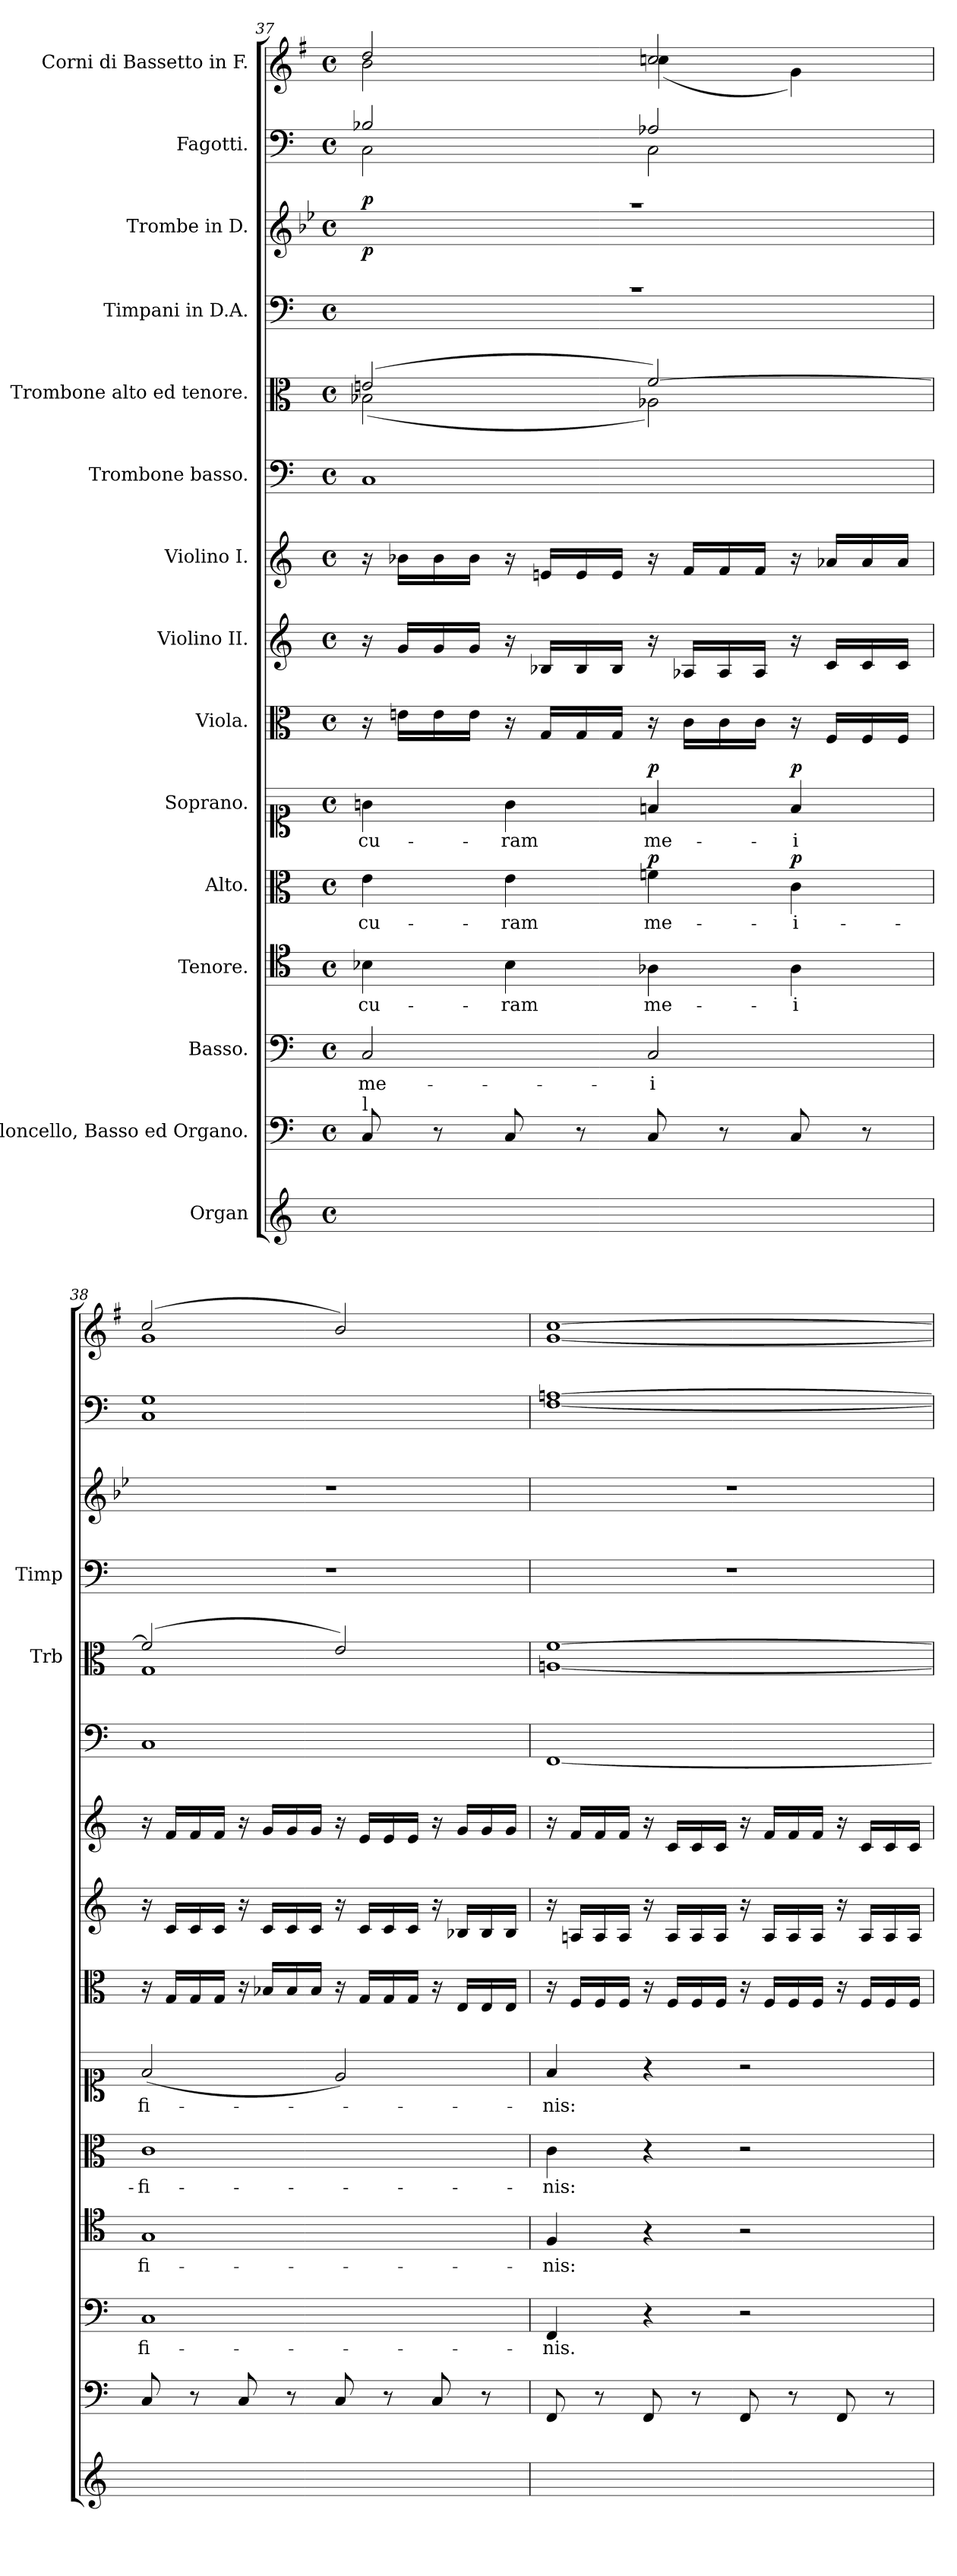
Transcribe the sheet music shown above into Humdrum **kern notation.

**kern	**kern	**kern	**text	**kern	**text	**kern	**text	**dynam	**kern	**text	**dynam	**kern	**kern	**kern	**kern	**kern	**kern	**text	**dynam	**kern	**text	**dynam	**kern	**text	**text	**kern	**text	**text
*part15	*part14	*part13	*part13	*part12	*part12	*part11	*part11	*part11	*part10	*part10	*part10	*part9	*part8	*part7	*part6	*part5	*part4	*part4	*part4	*part3	*part3	*part3	*part2	*part2	*part2	*part1	*part1	*part1
*staff15	*staff14	*staff13	*staff13	*staff12	*staff12	*staff11	*staff11	*staff11	*staff10	*staff10	*staff10	*staff9	*staff8	*staff7	*staff6	*staff5	*staff4	*staff4	*staff4	*staff3	*staff3	*staff3	*staff2	*staff2	*staff2	*staff1	*staff1	*staff1
*I"Organ	*I"Violoncello, Basso ed Organo.	*I"Basso.	*	*I"Tenore.	*	*I"Alto.	*	*	*I"Soprano.	*	*	*I"Viola.	*I"Violino II.	*I"Violino I.	*I"Trombone basso.	*I"Trombone alto ed tenore.	*I"Timpani in D.A.	*	*	*I"Trombe in D.	*	*	*I"Fagotti.	*	*	*I"Corni di Bassetto in F.	*	*
*	*	*	*	*	*	*	*	*	*	*	*	*	*	*	*	*I'Trb	*I'Timp	*	*	*	*	*	*	*	*	*	*	*
*clefG2	*clefF4	*clefF4	*	*clefC4	*	*clefC3	*	*	*clefC1	*	*	*clefC3	*clefG2	*clefG2	*clefF4	*clefC3	*clefF4	*	*	*clefG2	*	*	*clefF4	*	*	*clefG2	*	*
*	*	*	*	*	*	*	*	*	*	*	*	*	*	*	*	*	*	*	*	*ITrd-1c-2	*	*	*	*	*	*ITrd4c7	*	*
*k[]	*k[]	*k[]	*	*k[]	*	*k[]	*	*	*k[]	*	*	*k[]	*k[]	*k[]	*k[]	*k[]	*k[]	*	*	*k[]	*	*	*k[]	*	*	*k[]	*	*
*M4/4	*M4/4	*M4/4	*	*M4/4	*	*M4/4	*	*	*M4/4	*	*	*M4/4	*M4/4	*M4/4	*M4/4	*M4/4	*M4/4	*	*	*M4/4	*	*	*M4/4	*	*	*M4/4	*	*
*met(c)	*met(c)	*met(c)	*	*met(c)	*	*met(c)	*	*	*met(c)	*	*	*met(c)	*met(c)	*met(c)	*met(c)	*met(c)	*met(c)	*	*	*met(c)	*	*	*met(c)	*	*	*met(c)	*	*
=37	=37	=37	=37	=37	=37	=37	=37	=37	=37	=37	=37	=37	=37	=37	=37	=37	=37	=37	=37	=37	=37	=37	=37	=37	=37	=37	=37	=37
*^	*^	*	*	*	*	*	*	*	*	*	*	*	*	*	*	*	*	*	*	*	*	*	*	*	*	*	*	*
!	!	!LO:TX:a:t=l	!	!	!	!	!	!	!	!	!	!	!	!	!	!	!	!	!	!	!	!	!	!	!	!	!	!	!	!
!	!	!	!	!	!LO:LY:b	!	!LO:LY:b	!	!LO:LY:b	!	!	!LO:LY:b	!	!	!	!	!	!	!	!LO:LY:b	!LO:DY:b	!	!LO:LY:b	!LO:DY:b	!	!LO:LY:b	!LO:LY:b	!	!LO:LY:b	!LO:LY:b
*	*	*	*	*	*	*	*	*	*	*	*	*	*	*	*	*	*	*^	*^	*	*	*^	*	*	*^	*	*	*^	*	*
2C\yy_ 2e\yy 2gn\yy 2b-X\yy	2ryy	8C/	8CC\yy	2C/	me-	4B-X\	cu-	4e\	cu-	.	4gn\	cu-	.	16r	16r	16r	1C	(>2en/	(<2B-X\	4a/yy	1rc	.	p	4g/yy	1raa	.	p	2B-X/	2C\	.	.	2g/	2e\	.	.
.	.	.	.	.	.	.	.	.	.	.	.	.	.	16en\LL	16g/LL	16b-X\LL	.	.	.	.	.	.	.	.	.	.	.	.	.	.	.	.	.	.	.
.	.	8r	8ryy	.	.	.	.	.	.	.	.	.	.	16e\	16g/	16b-\	.	.	.	.	.	.	.	.	.	.	.	.	.	.	.	.	.	.	.
.	.	.	.	.	.	.	.	.	.	.	.	.	.	16e\JJ	16g/JJ	16b-\JJ	.	.	.	.	.	.	.	.	.	.	.	.	.	.	.	.	.	.	.
!	!	!	!	!	!	!	!LO:LY:b	!	!LO:LY:b	!	!	!LO:LY:b	!	!	!	!	!	!	!	!	!	!	!	!	!	!	!	!	!	!	!	!	!	!	!
.	.	8C/	8CC\yy	.	.	4B-\	-ram	4e\	-ram	.	4g\	-ram	.	16r	16r	16r	.	.	.	4ryy	.	.	.	4ryy	.	.	.	.	.	.	.	.	.	.	.
.	.	.	.	.	.	.	.	.	.	.	.	.	.	16G/LL	16B-X/LL	16en/LL	.	.	.	.	.	.	.	.	.	.	.	.	.	.	.	.	.	.	.
.	.	8r	8ryy	.	.	.	.	.	.	.	.	.	.	16G/	16B-/	16e/	.	.	.	.	.	.	.	.	.	.	.	.	.	.	.	.	.	.	.
.	.	.	.	.	.	.	.	.	.	.	.	.	.	16G/JJ	16B-/JJ	16e/JJ	.	.	.	.	.	.	.	.	.	.	.	.	.	.	.	.	.	.	.
!	!	!	!	!	!LO:LY:b	!	!LO:LY:b	!	!LO:LY:b	!LO:DY:a	!	!LO:LY:b	!LO:DY:a	!	!	!	!	!	!	!	!	!	!	!	!	!	!	!	!	!	!	!	!	!	!
2C\yy] 2fn\yy 2a-X\yy	[2c\yy	8C/	8CC\yy	2C/	-i	4A-X\	me-	4fn\	me-	p	4fn/	me-	p	16r	16r	16r	.	[2f/)	2A-X\)	2ryy	.	.	.	2ryy	.	.	.	2A-X/	2C\	.	.	2fn/	(<4f\	.	.
.	.	.	.	.	.	.	.	.	.	.	.	.	.	16c\LL	16A-X/LL	16f/LL	.	.	.	.	.	.	.	.	.	.	.	.	.	.	.	.	.	.	.
.	.	8r	8ryy	.	.	.	.	.	.	.	.	.	.	16c\	16A-/	16f/	.	.	.	.	.	.	.	.	.	.	.	.	.	.	.	.	.	.	.
.	.	.	.	.	.	.	.	.	.	.	.	.	.	16c\JJ	16A-/JJ	16f/JJ	.	.	.	.	.	.	.	.	.	.	.	.	.	.	.	.	.	.	.
!	!	!	!	!	!	!	!LO:LY:b	!	!LO:LY:b	!LO:DY:a	!	!LO:LY:b	!LO:DY:a	!	!	!	!	!	!	!	!	!	!	!	!	!	!	!	!	!	!	!	!	!	!
.	.	8C/	8CC\yy	.	.	4A-\	-i	4c\	-i-	p	4f/	-i	p	16r	16r	16r	.	.	.	.	.	.	.	.	.	.	.	.	.	.	.	.	4c\)	.	.
.	.	.	.	.	.	.	.	.	.	.	.	.	.	16F/LL	16c/LL	16a-X/LL	.	.	.	.	.	.	.	.	.	.	.	.	.	.	.	.	.	.	.
.	.	8r	8ryy	.	.	.	.	.	.	.	.	.	.	16F/	16c/	16a-/	.	.	.	.	.	.	.	.	.	.	.	.	.	.	.	.	.	.	.
.	.	.	.	.	.	.	.	.	.	.	.	.	.	16F/JJ	16c/JJ	16a-/JJ	.	.	.	.	.	.	.	.	.	.	.	.	.	.	.	.	.	.	.
*	*	*	*	*	*	*	*	*	*	*	*	*	*	*	*	*	*	*	*	*v	*v	*	*	*	*	*	*	*v	*v	*	*	*	*	*	*
*	*	*	*	*	*	*	*	*	*	*	*	*	*	*	*	*	*	*	*	*	*	*	*v	*v	*	*	*	*	*	*	*	*	*
=38	=38	=38	=38	=38	=38	=38	=38	=38	=38	=38	=38	=38	=38	=38	=38	=38	=38	=38	=38	=38	=38	=38	=38	=38	=38	=38	=38	=38	=38	=38	=38	=38
*	*^	*	*	*	*	*	*	*	*	*	*	*	*	*	*	*	*	*	*	*	*	*	*	*	*	*	*	*	*	*	*	*
!	!	!	!	!	!	!LO:LY:b	!	!LO:LY:b	!	!LO:LY:b	!	!	!LO:LY:b	!	!	!	!	!	!	!	!	!	!	!	!	!	!	!	!	!	!	!	!
2f\yy	1Cyy 1cyy] 1gyy	2.ryy	8C/	8CC\yy	1C	fi-	1G	fi-	1c	-fi-	.	(<2f/	fi-	.	16r	16r	16r	1C	(>2f/]	1G	1r	.	.	1r	.	.	1C 1G	.	.	(>2f/	1c	.	.
.	.	.	.	.	.	.	.	.	.	.	.	.	.	.	16G/LL	16c/LL	16f/LL	.	.	.	.	.	.	.	.	.	.	.	.	.	.	.	.
.	.	.	8r	8ryy	.	.	.	.	.	.	.	.	.	.	16G/	16c/	16f/	.	.	.	.	.	.	.	.	.	.	.	.	.	.	.	.
.	.	.	.	.	.	.	.	.	.	.	.	.	.	.	16G/JJ	16c/JJ	16f/JJ	.	.	.	.	.	.	.	.	.	.	.	.	.	.	.	.
.	.	.	8C/	8CC\yy	.	.	.	.	.	.	.	.	.	.	16r	16r	16r	.	.	.	.	.	.	.	.	.	.	.	.	.	.	.	.
.	.	.	.	.	.	.	.	.	.	.	.	.	.	.	16B-X/LL	16c/LL	16g/LL	.	.	.	.	.	.	.	.	.	.	.	.	.	.	.	.
.	.	.	8r	8ryy	.	.	.	.	.	.	.	.	.	.	16B-/	16c/	16g/	.	.	.	.	.	.	.	.	.	.	.	.	.	.	.	.
.	.	.	.	.	.	.	.	.	.	.	.	.	.	.	16B-/JJ	16c/JJ	16g/JJ	.	.	.	.	.	.	.	.	.	.	.	.	.	.	.	.
2e\yy	.	.	8C/	8CC\yy	.	.	.	.	.	.	.	2e/)	.	.	16r	16r	16r	.	2e/)	.	.	.	.	.	.	.	.	.	.	2e/)	.	.	.
.	.	.	.	.	.	.	.	.	.	.	.	.	.	.	16G/LL	16c/LL	16e/LL	.	.	.	.	.	.	.	.	.	.	.	.	.	.	.	.
.	.	.	8r	8ryy	.	.	.	.	.	.	.	.	.	.	16G/	16c/	16e/	.	.	.	.	.	.	.	.	.	.	.	.	.	.	.	.
.	.	.	.	.	.	.	.	.	.	.	.	.	.	.	16G/JJ	16c/JJ	16e/JJ	.	.	.	.	.	.	.	.	.	.	.	.	.	.	.	.
.	.	4b-X\yy	8C/	8CC\yy	.	.	.	.	.	.	.	.	.	.	16r	16r	16r	.	.	.	.	.	.	.	.	.	.	.	.	.	.	.	.
.	.	.	.	.	.	.	.	.	.	.	.	.	.	.	16E/LL	16B-X/LL	16g/LL	.	.	.	.	.	.	.	.	.	.	.	.	.	.	.	.
.	.	.	8r	8ryy	.	.	.	.	.	.	.	.	.	.	16E/	16B-/	16g/	.	.	.	.	.	.	.	.	.	.	.	.	.	.	.	.
.	.	.	.	.	.	.	.	.	.	.	.	.	.	.	16E/JJ	16B-/JJ	16g/JJ	.	.	.	.	.	.	.	.	.	.	.	.	.	.	.	.
*v	*v	*v	*	*	*	*	*	*	*	*	*	*	*	*	*	*	*	*	*	*	*	*	*	*	*	*	*	*	*	*v	*v	*	*
=39	=39	=39	=39	=39	=39	=39	=39	=39	=39	=39	=39	=39	=39	=39	=39	=39	=39	=39	=39	=39	=39	=39	=39	=39	=39	=39	=39	=39	=39	=39
!	!	!	!	!LO:LY:b	!	!LO:LY:b	!	!LO:LY:b	!	!	!LO:LY:b	!	!	!	!	!	!	!	!	!	!	!	!	!	!	!	!	!	!	!
1FFyy [1Ayy [1cyy [1fyy	8FF/	8FFF\yy	4FF/	-nis.	4F/	-nis:	4c\	-nis:	.	4f/	-nis:	.	16r	16r	16r	[1FF	[1f	[1An	1r	.	.	1r	.	.	[1F [1An	.	.	[1c [1f	.	.
.	.	.	.	.	.	.	.	.	.	.	.	.	16F/LL	16An/LL	16f/LL	.	.	.	.	.	.	.	.	.	.	.	.	.	.	.
.	8r	8ryy	.	.	.	.	.	.	.	.	.	.	16F/	16A/	16f/	.	.	.	.	.	.	.	.	.	.	.	.	.	.	.
.	.	.	.	.	.	.	.	.	.	.	.	.	16F/JJ	16A/JJ	16f/JJ	.	.	.	.	.	.	.	.	.	.	.	.	.	.	.
.	8FF/	8FFF\yy	4r	.	4r	.	4r	.	.	4r	.	.	16r	16r	16r	.	.	.	.	.	.	.	.	.	.	.	.	.	.	.
.	.	.	.	.	.	.	.	.	.	.	.	.	16F/LL	16A/LL	16c/LL	.	.	.	.	.	.	.	.	.	.	.	.	.	.	.
.	8r	8ryy	.	.	.	.	.	.	.	.	.	.	16F/	16A/	16c/	.	.	.	.	.	.	.	.	.	.	.	.	.	.	.
.	.	.	.	.	.	.	.	.	.	.	.	.	16F/JJ	16A/JJ	16c/JJ	.	.	.	.	.	.	.	.	.	.	.	.	.	.	.
.	8FF/	8FFF\yy	2r	.	2r	.	2r	.	.	2r	.	.	16r	16r	16r	.	.	.	.	.	.	.	.	.	.	.	.	.	.	.
.	.	.	.	.	.	.	.	.	.	.	.	.	16F/LL	16A/LL	16f/LL	.	.	.	.	.	.	.	.	.	.	.	.	.	.	.
.	8r	8ryy	.	.	.	.	.	.	.	.	.	.	16F/	16A/	16f/	.	.	.	.	.	.	.	.	.	.	.	.	.	.	.
.	.	.	.	.	.	.	.	.	.	.	.	.	16F/JJ	16A/JJ	16f/JJ	.	.	.	.	.	.	.	.	.	.	.	.	.	.	.
.	8FF/	8FFF\yy	.	.	.	.	.	.	.	.	.	.	16r	16r	16r	.	.	.	.	.	.	.	.	.	.	.	.	.	.	.
.	.	.	.	.	.	.	.	.	.	.	.	.	16F/LL	16A/LL	16c/LL	.	.	.	.	.	.	.	.	.	.	.	.	.	.	.
.	8r	8ryy	.	.	.	.	.	.	.	.	.	.	16F/	16A/	16c/	.	.	.	.	.	.	.	.	.	.	.	.	.	.	.
.	.	.	.	.	.	.	.	.	.	.	.	.	16F/JJ	16A/JJ	16c/JJ	.	.	.	.	.	.	.	.	.	.	.	.	.	.	.
*	*v	*v	*	*	*	*	*	*	*	*	*	*	*	*	*	*	*v	*v	*	*	*	*	*	*	*	*	*	*	*	*
=	=	=	=	=	=	=	=	=	=	=	=	=	=	=	=	=	=	=	=	=	=	=	=	=	=	=	=	=
*-	*-	*-	*-	*-	*-	*-	*-	*-	*-	*-	*-	*-	*-	*-	*-	*-	*-	*-	*-	*-	*-	*-	*-	*-	*-	*-	*-	*-
